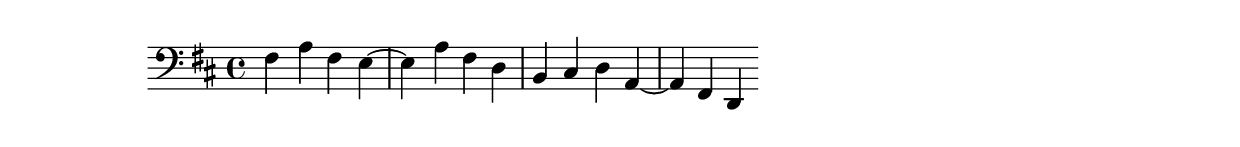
\version "2.20.0"

\relative c
{

\clef bass
\key d \major

fis4 a fis e~ e a fis d b cis d a~ a fis d

}